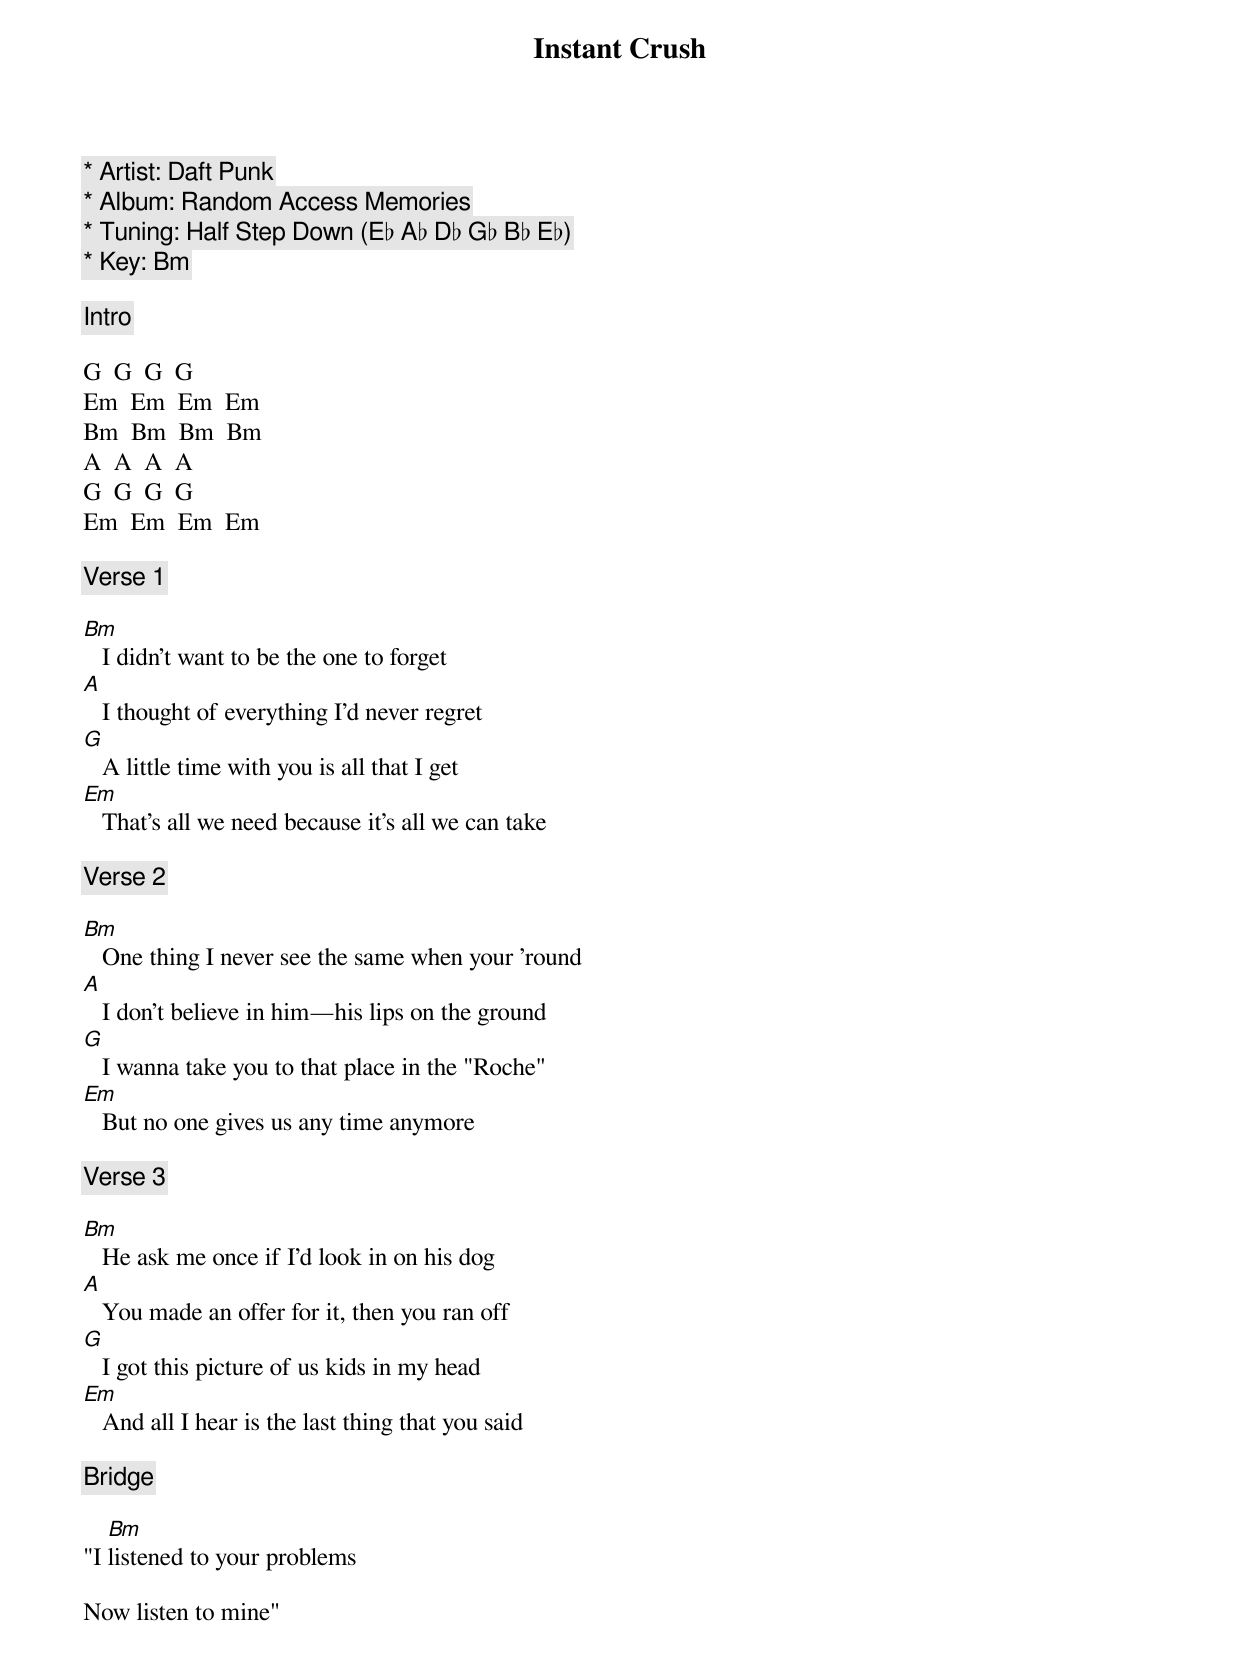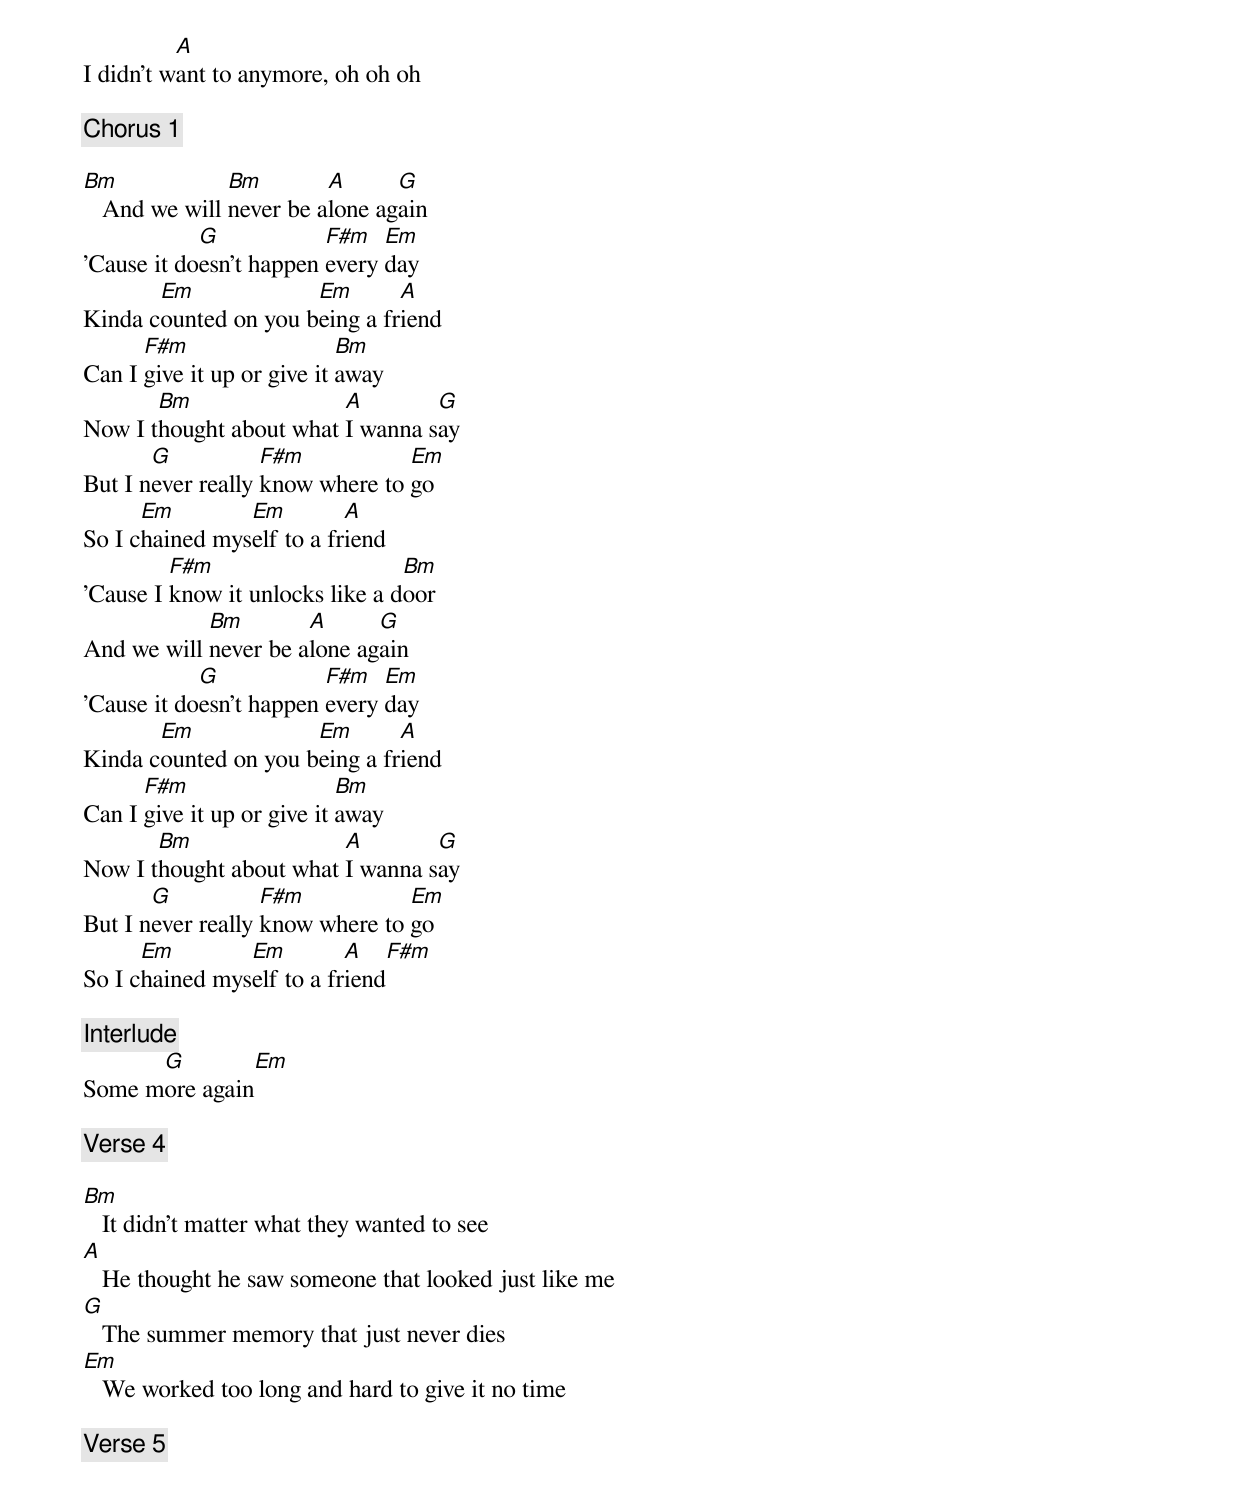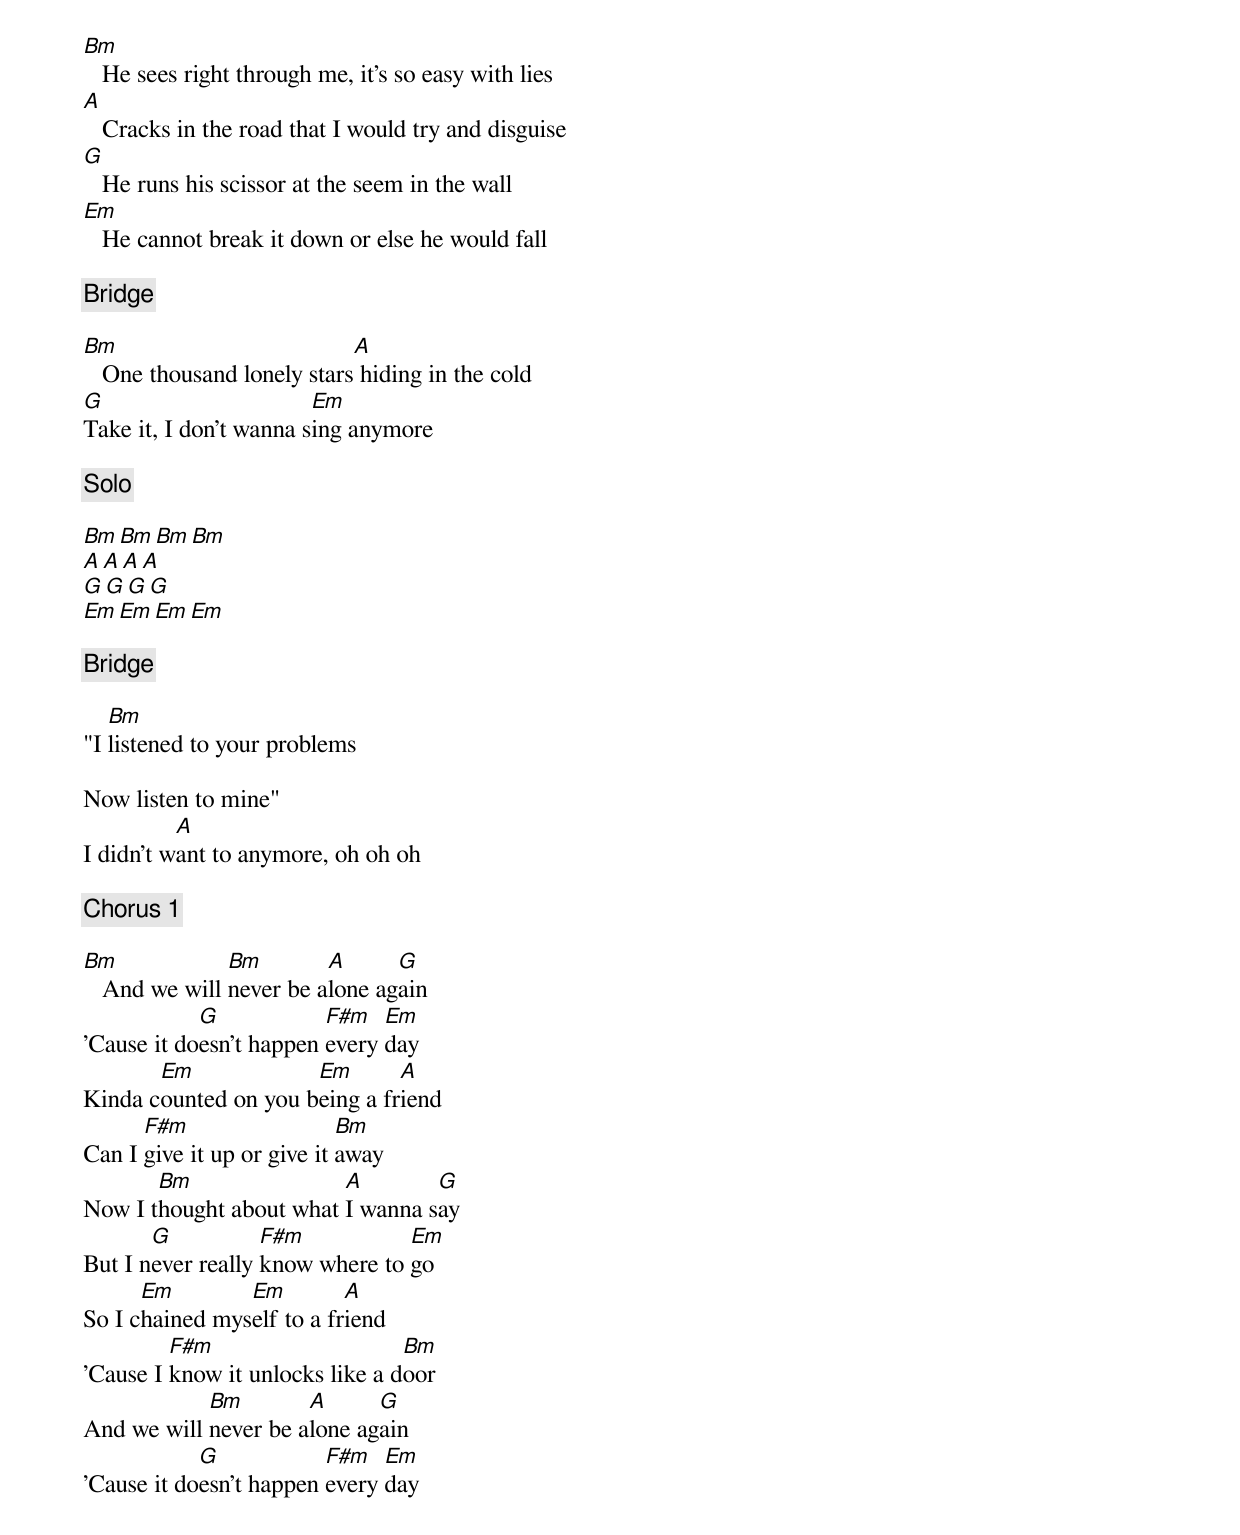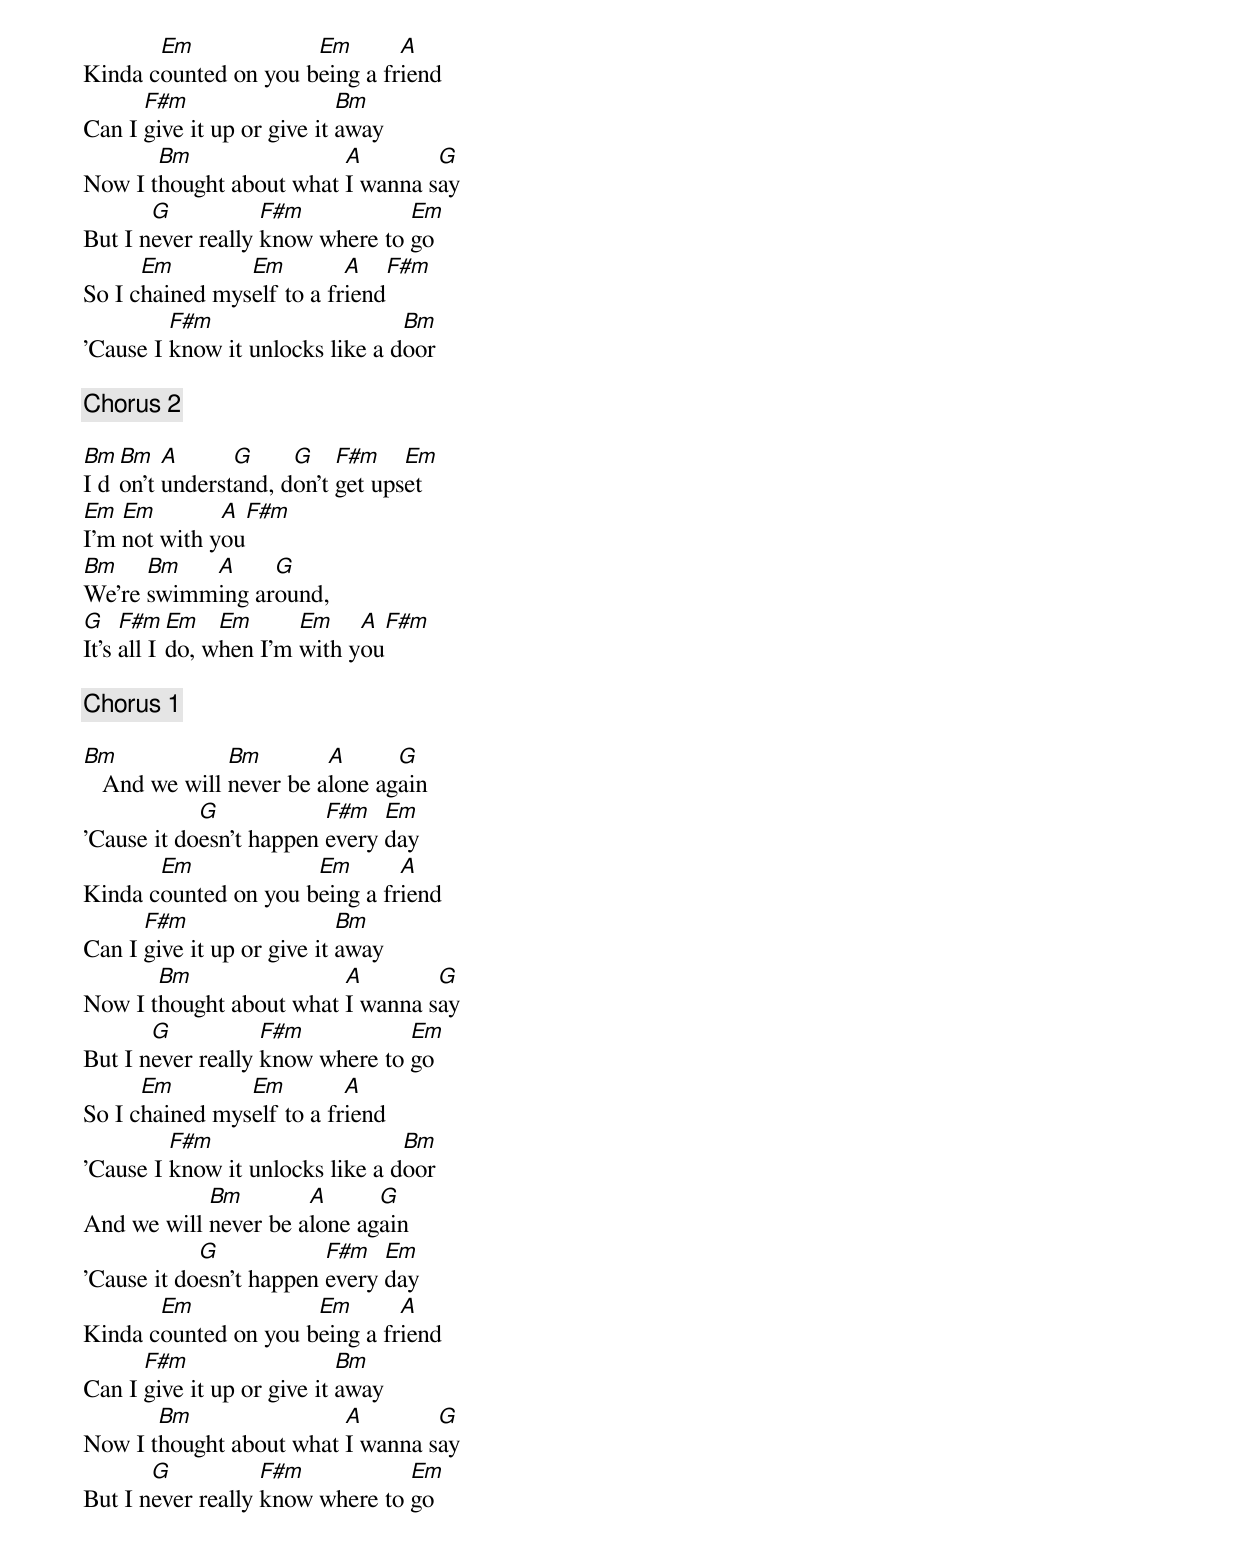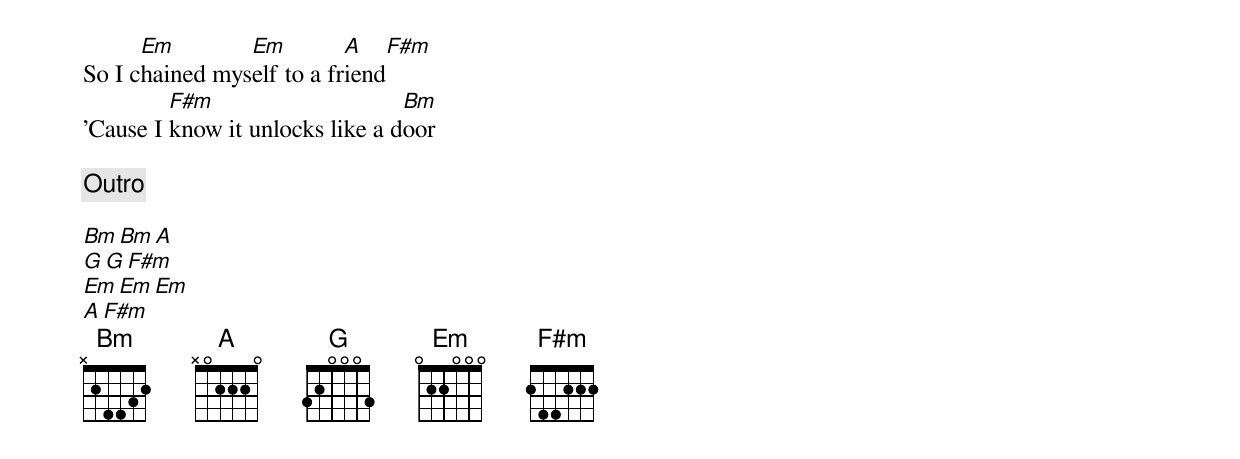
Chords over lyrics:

Instant Crush

* Artist: Daft Punk
* Album: Random Access Memories
* Tuning: Half Step Down (E♭ A♭ D♭ G♭ B♭ E♭)
* Key: Bm

[Intro]

G  G  G  G
Em  Em  Em  Em
Bm  Bm  Bm  Bm
A  A  A  A
G  G  G  G
Em  Em  Em  Em

[Verse 1]

Bm
   I didn't want to be the one to forget
A
   I thought of everything I'd never regret
G
   A little time with you is all that I get
Em
   That's all we need because it's all we can take

[Verse 2]

Bm
   One thing I never see the same when your 'round
A
   I don't believe in him—his lips on the ground
G
   I wanna take you to that place in the "Roche"
Em
   But no one gives us any time anymore

[Verse 3]

Bm
   He ask me once if I'd look in on his dog
A
   You made an offer for it, then you ran off
G
   I got this picture of us kids in my head
Em
   And all I hear is the last thing that you said

[Bridge]

   Bm
"I listened to your problems

Now listen to mine"
          A
I didn't want to anymore, oh oh oh

[Chorus 1]

Bm             Bm        A      G
   And we will never be alone again
            G            F#m   Em
'Cause it doesn't happen every day
       Em             Em       A
Kinda counted on you being a friend
      F#m                   Bm
Can I give it up or give it away
       Bm                A        G
Now I thought about what I wanna say
       G           F#m           Em
But I never really know where to go
      Em        Em         A
So I chained myself to a friend
         F#m                     Bm
'Cause I know it unlocks like a door
            Bm        A      G
And we will never be alone again
            G            F#m   Em
'Cause it doesn't happen every day
       Em             Em       A
Kinda counted on you being a friend
      F#m                   Bm
Can I give it up or give it away
       Bm                A        G
Now I thought about what I wanna say
       G           F#m           Em
But I never really know where to go
      Em        Em         A    F#m
So I chained myself to a friend

[Interlude]
      G          Em
Some more again

[Verse 4]

Bm
   It didn't matter what they wanted to see
A
   He thought he saw someone that looked just like me
G
   The summer memory that just never dies
Em
   We worked too long and hard to give it no time

[Verse 5]

Bm
   He sees right through me, it's so easy with lies
A
   Cracks in the road that I would try and disguise
G
   He runs his scissor at the seem in the wall
Em
   He cannot break it down or else he would fall

[Bridge]

Bm                          A
   One thousand lonely stars hiding in the cold
G                       Em
Take it, I don't wanna sing anymore

[Solo]

Bm  Bm  Bm  Bm
A  A  A  A
G  G  G  G
Em  Em  Em  Em

[Bridge]

   Bm
"I listened to your problems

Now listen to mine"
          A
I didn't want to anymore, oh oh oh

[Chorus 1]

Bm             Bm        A      G
   And we will never be alone again
            G            F#m   Em
'Cause it doesn't happen every day
       Em             Em       A
Kinda counted on you being a friend
      F#m                   Bm
Can I give it up or give it away
       Bm                A        G
Now I thought about what I wanna say
       G           F#m           Em
But I never really know where to go
      Em        Em         A
So I chained myself to a friend
         F#m                     Bm
'Cause I know it unlocks like a door
            Bm        A      G
And we will never be alone again
            G            F#m   Em
'Cause it doesn't happen every day
       Em             Em       A
Kinda counted on you being a friend
      F#m                   Bm
Can I give it up or give it away
       Bm                A        G
Now I thought about what I wanna say
       G           F#m           Em
But I never really know where to go
      Em        Em         A    F#m
So I chained myself to a friend
         F#m                     Bm
'Cause I know it unlocks like a door

[Chorus 2]

Bm Bm   A      G     G    F#m    Em
I don't understand, don't get upset
Em  Em        A  F#m
I'm not with you
Bm    Bm   A     G
We're swimming around,
G    F#m   Em   Em      Em    A  F#m
It's all I do, when I'm with you

[Chorus 1]

Bm             Bm        A      G
   And we will never be alone again
            G            F#m   Em
'Cause it doesn't happen every day
       Em             Em       A
Kinda counted on you being a friend
      F#m                   Bm
Can I give it up or give it away
       Bm                A        G
Now I thought about what I wanna say
       G           F#m           Em
But I never really know where to go
      Em        Em         A
So I chained myself to a friend
         F#m                     Bm
'Cause I know it unlocks like a door
            Bm        A      G
And we will never be alone again
            G            F#m   Em
'Cause it doesn't happen every day
       Em             Em       A
Kinda counted on you being a friend
      F#m                   Bm
Can I give it up or give it away
       Bm                A        G
Now I thought about what I wanna say
       G           F#m           Em
But I never really know where to go
      Em        Em         A    F#m
So I chained myself to a friend
         F#m                     Bm
'Cause I know it unlocks like a door

[Outro]

Bm  Bm A
G  G F#m
Em  Em Em
A  F#m
